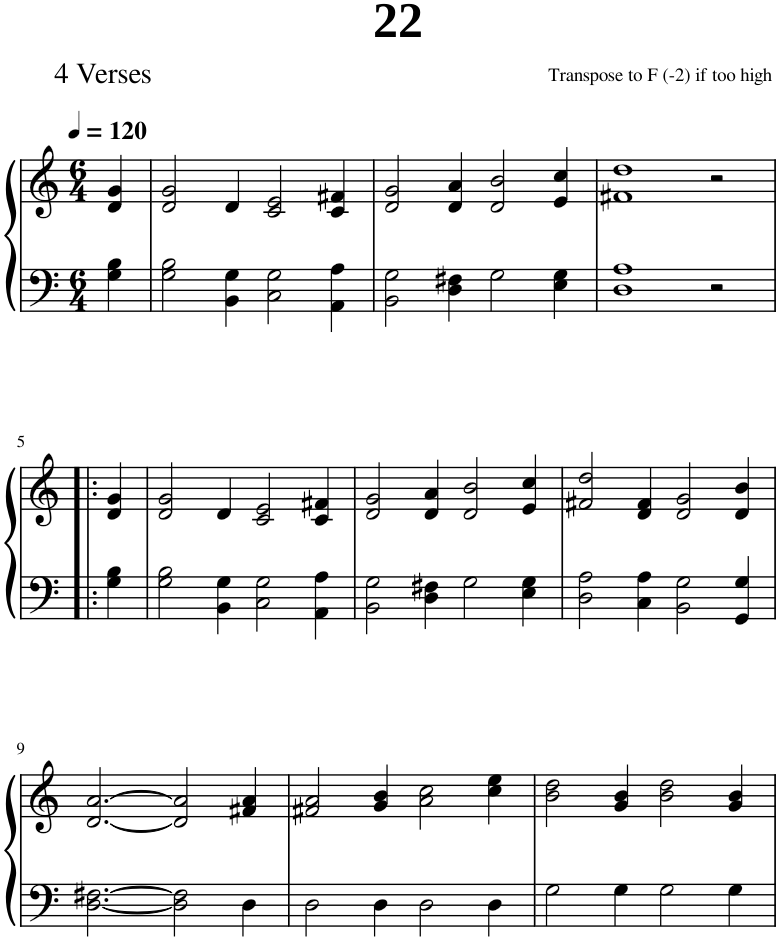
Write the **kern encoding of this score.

**kern	**kern
*part1	*part1
*staff2	*staff1
*I"Piano	*
*I'Pno.	*
*clefF4	*clefG2
*k[]	*k[]
*M6/4	*M6/4
*MM120	*MM120
=1	=1
4G\ 4B\	4d/ 4g/
=2	=2
2G\ 2B\	2d/ 2g/
4BB\ 4G\	4d/
2C\ 2G\	2c/ 2e/
4AA\ 4A\	4c/ 4f#X/
=3	=3
2BB\ 2G\	2d/ 2g/
4D\ 4F#X\	4d/ 4a/
2G\	2d/ 2b/
4E\ 4G\	4e/ 4cc/
=4	=4
1D 1A	1f#X 1dd
2r	2r
!!LO:LB:g=z
=5!|:	=5!|:
4G\ 4B\	4d/ 4g/
=6	=6
2G\ 2B\	2d/ 2g/
4BB\ 4G\	4d/
2C\ 2G\	2c/ 2e/
4AA\ 4A\	4c/ 4f#X/
=7	=7
2BB\ 2G\	2d/ 2g/
4D\ 4F#X\	4d/ 4a/
2G\	2d/ 2b/
4E\ 4G\	4e/ 4cc/
=8	=8
2D\ 2A\	2f#X/ 2dd/
4C\ 4A\	4d/ 4f#/
2BB\ 2G\	2d/ 2g/
4GG/ 4G/	4d/ 4b/
!!LO:LB:g=z
=9	=9
[2.D\ [2.F#X\	[2.d/ [2.a/
2D\] 2F#\]	2d/] 2a/]
4D\	4f#X/ 4a/
=10	=10
2D\	2f#X/ 2a/
4D\	4g/ 4b/
2D\	2a\ 2cc\
4D\	4cc\ 4ee\
=11	=11
2G\	2b\ 2dd\
4G\	4g/ 4b/
2G\	2b\ 2dd\
4G\	4g/ 4b/
=	=
*-	*-
